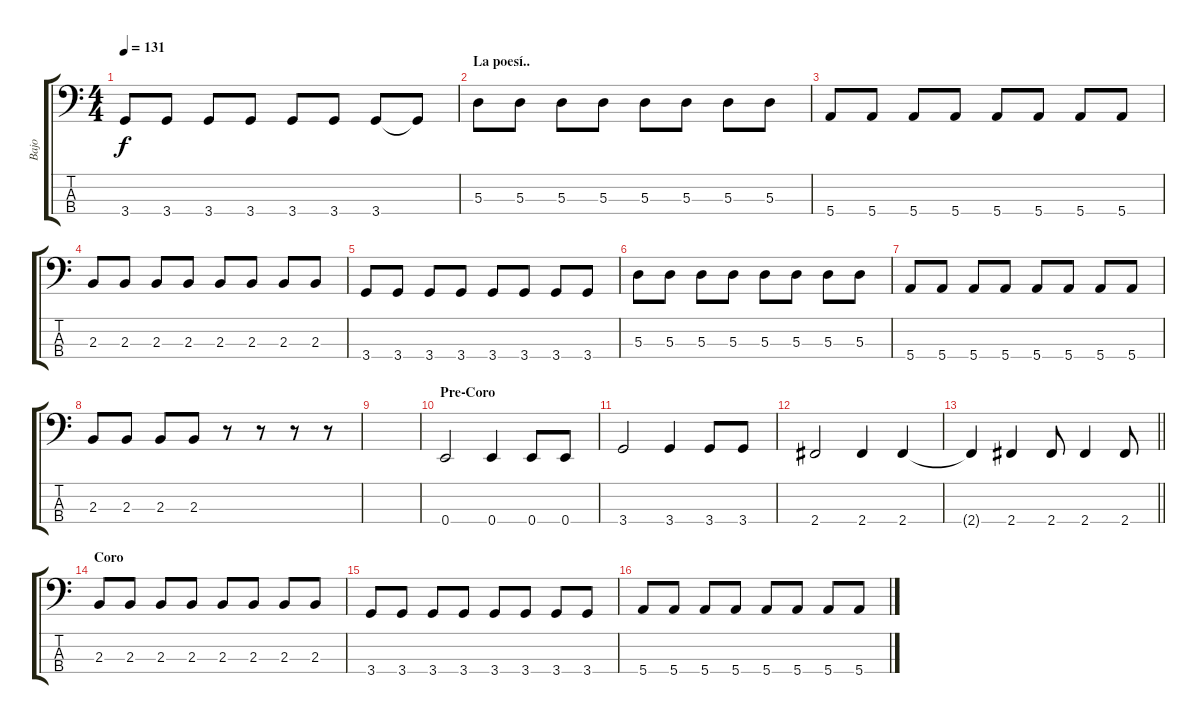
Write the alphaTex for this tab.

\track ("Bajo" "Bajo") {instrument electricbasspick}
\staff {score tabs}
\tuning (G2 D2 A1 E1) {hide}
\ts (4 4)
\tempo 131
\clef f4
\ks c
3.4.8{dy f} 3.4.8 3.4.8 3.4.8 3.4.8 3.4.8 3.4.8 3.4{t}.8 |
\section ("" "La poesí..")
5.3.8 5.3.8 5.3.8 5.3.8 5.3.8 5.3.8 5.3.8 5.3.8 |
5.4.8 5.4.8 5.4.8 5.4.8 5.4.8 5.4.8 5.4.8 5.4.8 |
2.3.8 2.3.8 2.3.8 2.3.8 2.3.8 2.3.8 2.3.8 2.3.8 |
3.4.8 3.4.8 3.4.8 3.4.8 3.4.8 3.4.8 3.4.8 3.4.8 |
5.3.8 5.3.8 5.3.8 5.3.8 5.3.8 5.3.8 5.3.8 5.3.8 |
5.4.8 5.4.8 5.4.8 5.4.8 5.4.8 5.4.8 5.4.8 5.4.8 |
2.3.8 2.3.8 2.3.8 2.3.8 r.8 r.8 r.8 r.8 |
|
\section ("" "Pre-Coro")
0.4.2 0.4.4 0.4.8 0.4.8 |
3.4.2 3.4.4 3.4.8 3.4.8 |
2.4.2 2.4.4 2.4.4 |
\barLineRight lightlight
2.4{t}.4 2.4.4 2.4.8 2.4.4 2.4.8 |
\section ("" "Coro")
2.3.8 2.3.8 2.3.8 2.3.8 2.3.8 2.3.8 2.3.8 2.3.8 |
3.4.8 3.4.8 3.4.8 3.4.8 3.4.8 3.4.8 3.4.8 3.4.8 |
5.4.8 5.4.8 5.4.8 5.4.8 5.4.8 5.4.8 5.4.8 5.4.8
